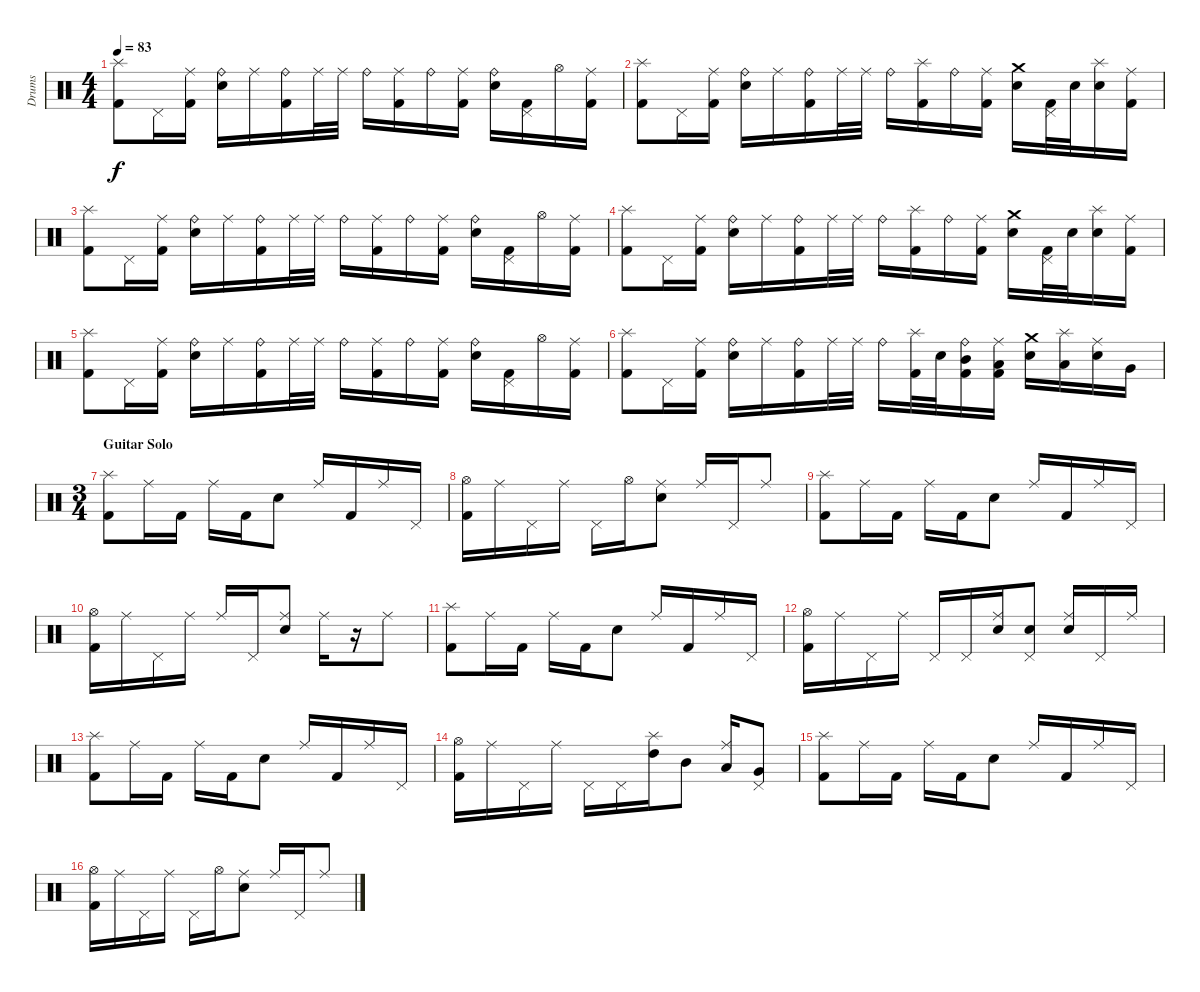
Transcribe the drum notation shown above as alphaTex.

\track ("Drums" "Drums") {instrument percussion}
\staff {score}
\articulation defaults
\ts (4 4)
\tempo 83
\clef neutral
\ks c
("Splash (hit)" "Kick (hit) 2").8{dy f} "Pedal Hi-Hat (hit)".16 ("Ride (middle)" "Kick (hit) 2").16 ("Ride (bell)" "Snare (hit) 2").16 "Ride (middle)".16 ("Ride (bell)" "Kick (hit) 2").16 "Ride (middle)".32 "Ride (middle)".32 "Ride (bell)".16 ("Ride (middle)" "Kick (hit) 2").16 "Ride (bell)".16 ("Ride (middle)" "Kick (hit) 2").16 ("Ride (bell)" "Snare (hit) 2").16 ("Pedal Hi-Hat (hit)" "Kick (hit) 2").16 "Hi-Hat (open)".16 ("Ride (middle)" "Kick (hit) 2").16 |
("Splash (hit)" "Kick (hit) 2").8 "Pedal Hi-Hat (hit)".16 ("Ride (middle)" "Kick (hit) 2").16 ("Ride (bell)" "Snare (hit) 2").16 "Ride (middle)".16 ("Ride (bell)" "Kick (hit) 2").16 "Ride (middle)".32 "Ride (middle)".32 "Ride (bell)".16 ("Splash (hit)" "Kick (hit) 2").16 "Ride (bell)".16 ("Ride (middle)" "Kick (hit) 2").16 ("Crash medium (hit)" "Snare (hit) 2").16 ("Pedal Hi-Hat (hit)" "Kick (hit) 2").32 "Snare (hit) 2".32 ("Splash (hit)" "Snare (hit) 2").16 ("Ride (middle)" "Kick (hit) 2").16 |
("Splash (hit)" "Kick (hit) 2").8 "Pedal Hi-Hat (hit)".16 ("Ride (middle)" "Kick (hit) 2").16 ("Ride (bell)" "Snare (hit) 2").16 "Ride (middle)".16 ("Ride (bell)" "Kick (hit) 2").16 "Ride (middle)".32 "Ride (middle)".32 "Ride (bell)".16 ("Ride (middle)" "Kick (hit) 2").16 "Ride (bell)".16 ("Ride (middle)" "Kick (hit) 2").16 ("Ride (bell)" "Snare (hit) 2").16 ("Pedal Hi-Hat (hit)" "Kick (hit) 2").16 "Hi-Hat (open)".16 ("Ride (middle)" "Kick (hit) 2").16 |
("Splash (hit)" "Kick (hit) 2").8 "Pedal Hi-Hat (hit)".16 ("Ride (middle)" "Kick (hit) 2").16 ("Ride (bell)" "Snare (hit) 2").16 "Ride (middle)".16 ("Ride (bell)" "Kick (hit) 2").16 "Ride (middle)".32 "Ride (middle)".32 "Ride (bell)".16 ("Splash (hit)" "Kick (hit) 2").16 "Ride (bell)".16 ("Ride (middle)" "Kick (hit) 2").16 ("Crash medium (hit)" "Snare (hit) 2").16 ("Pedal Hi-Hat (hit)" "Kick (hit) 2").32 "Snare (hit) 2".32 ("Splash (hit)" "Snare (hit) 2").16 ("Ride (middle)" "Kick (hit) 2").16 |
("Splash (hit)" "Kick (hit) 2").8 "Pedal Hi-Hat (hit)".16 ("Ride (middle)" "Kick (hit) 2").16 ("Ride (bell)" "Snare (hit) 2").16 "Ride (middle)".16 ("Ride (bell)" "Kick (hit) 2").16 "Ride (middle)".32 "Ride (middle)".32 "Ride (bell)".16 ("Ride (middle)" "Kick (hit) 2").16 "Ride (bell)".16 ("Ride (middle)" "Kick (hit) 2").16 ("Ride (bell)" "Snare (hit) 2").16 ("Pedal Hi-Hat (hit)" "Kick (hit) 2").16 "Hi-Hat (open)".16 ("Ride (middle)" "Kick (hit) 2").16 |
("Splash (hit)" "Kick (hit) 2").8 "Pedal Hi-Hat (hit)".16 ("Ride (middle)" "Kick (hit) 2").16 ("Ride (bell)" "Snare (hit) 2").16 "Ride (middle)".16 ("Ride (bell)" "Kick (hit) 2").16 "Ride (middle)".32 "Ride (middle)".32 "Ride (bell)".16 ("Splash (hit)" "Kick (hit) 2").32 "Snare (hit) 2".32 ("Ride (bell)" "Mid Tom (hit)" "Kick (hit) 2").16 ("Ride (middle)" "Low Tom (hit)" "Kick (hit) 2").16 ("Crash medium (hit)" "Snare (hit) 2").16 ("Splash (hit)" "Low Tom (hit)").16 ("Ride (middle)" "Snare (hit) 2").16 "Very Low Tom (hit)".16 |
\ts (3 4)
\section ("" "Guitar Solo")
("Splash (hit)" "Kick (hit) 2").8 "Ride (middle)".16 "Kick (hit) 2".16 "Ride (middle)".16 "Kick (hit) 2".16 "Snare (hit) 2".8 "Ride (middle)".16 "Kick (hit) 2".16 "Ride (middle)".16 "Pedal Hi-Hat (hit)".16 |
("Hi-Hat (open)" "Kick (hit) 2").16 "Ride (middle)".16 "Pedal Hi-Hat (hit)".16 "Ride (middle)".16 "Pedal Hi-Hat (hit)".16 "Hi-Hat (open)".16 ("Ride (middle)" "Snare (hit) 2").8 "Ride (middle)".16 "Pedal Hi-Hat (hit)".16 "Ride (middle)".8 |
("Splash (hit)" "Kick (hit) 2").8 "Ride (middle)".16 "Kick (hit) 2".16 "Ride (middle)".16 "Kick (hit) 2".16 "Snare (hit) 2".8 "Ride (middle)".16 "Kick (hit) 2".16 "Ride (middle)".16 "Pedal Hi-Hat (hit)".16 |
("Hi-Hat (open)" "Kick (hit) 2").16 "Ride (middle)".16 "Pedal Hi-Hat (hit)".16 "Ride (middle)".16 "Ride (middle)".16 "Pedal Hi-Hat (hit)".16 ("Ride (middle)" "Snare (hit) 2").8 "Ride (middle)".16 r.16 "Ride (middle)".8 |
("Splash (hit)" "Kick (hit) 2").8 "Ride (middle)".16 "Kick (hit) 2".16 "Ride (middle)".16 "Kick (hit) 2".16 "Snare (hit) 2".8 "Ride (middle)".16 "Kick (hit) 2".16 "Ride (middle)".16 "Pedal Hi-Hat (hit)".16 |
("Hi-Hat (open)" "Kick (hit) 2").16 "Ride (middle)".16 "Pedal Hi-Hat (hit)".16 "Ride (middle)".16 "Pedal Hi-Hat (hit)".16 "Pedal Hi-Hat (hit)".16 ("Ride (middle)" "Snare (hit) 2").16 ("Pedal Hi-Hat (hit)" "Snare (hit) 2").8 ("Ride (middle)" "Snare (hit) 2").16 "Pedal Hi-Hat (hit)".16 "Ride (middle)".16 |
("Splash (hit)" "Kick (hit) 2").8 "Ride (middle)".16 "Kick (hit) 2".16 "Ride (middle)".16 "Kick (hit) 2".16 "Snare (hit) 2".8 "Ride (middle)".16 "Kick (hit) 2".16 "Ride (middle)".16 "Pedal Hi-Hat (hit)".16 |
("Hi-Hat (open)" "Kick (hit) 2").16 "Ride (middle)".16 "Pedal Hi-Hat (hit)".16 "Ride (middle)".16 "Pedal Hi-Hat (hit)".16 "Pedal Hi-Hat (hit)".16 ("Splash (hit)" "High Tom (hit)").16 "Mid Tom (hit)".8 ("Ride (middle)" "Low Tom (hit)").16 ("Pedal Hi-Hat (hit)" "Very Low Tom (hit)").8 |
("Splash (hit)" "Kick (hit) 2").8 "Ride (middle)".16 "Kick (hit) 2".16 "Ride (middle)".16 "Kick (hit) 2".16 "Snare (hit) 2".8 "Ride (middle)".16 "Kick (hit) 2".16 "Ride (middle)".16 "Pedal Hi-Hat (hit)".16 |
("Hi-Hat (open)" "Kick (hit) 2").16 "Ride (middle)".16 "Pedal Hi-Hat (hit)".16 "Ride (middle)".16 "Pedal Hi-Hat (hit)".16 "Hi-Hat (open)".16 ("Ride (middle)" "Snare (hit) 2").8 "Ride (middle)".16 "Pedal Hi-Hat (hit)".16 "Ride (middle)".8
